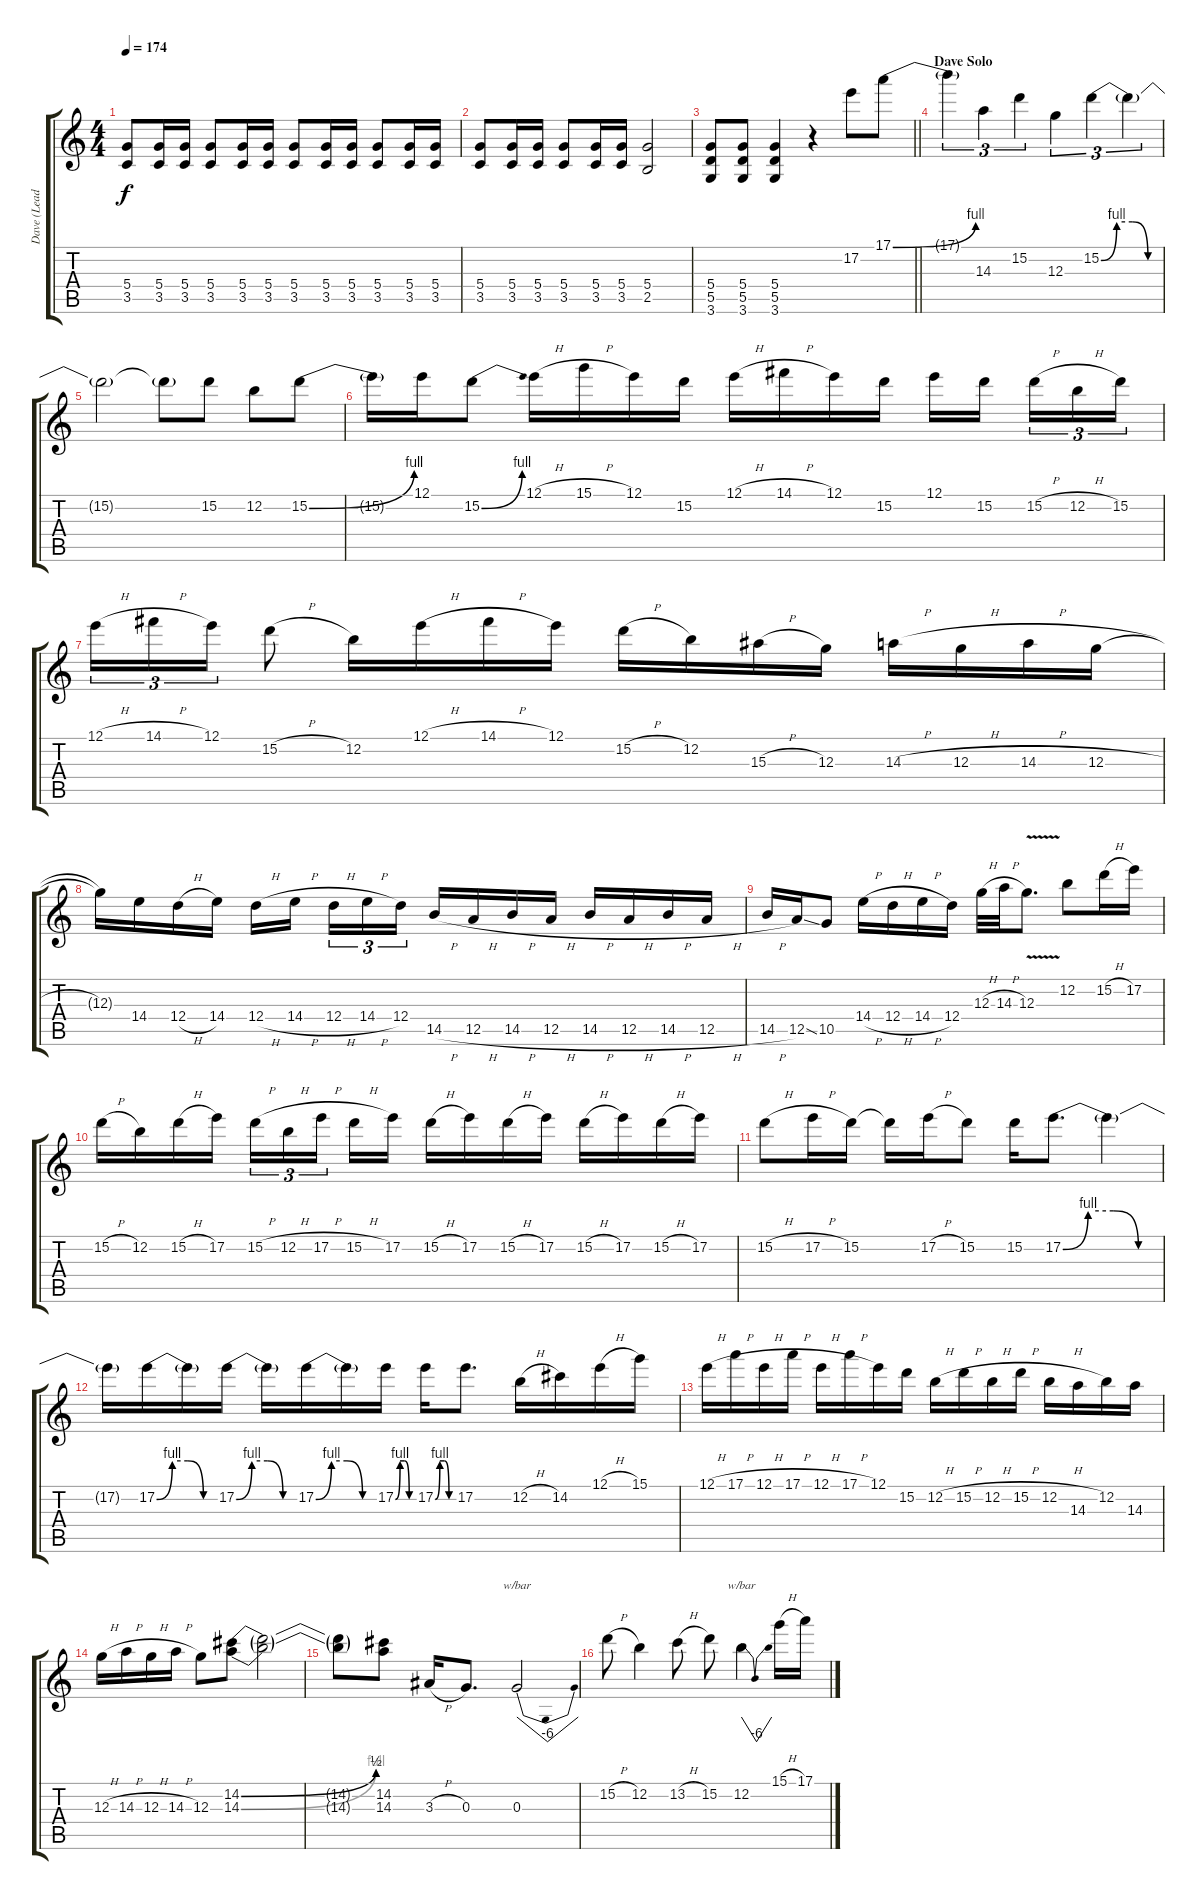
\track ("Dave (Lead Guitar)" "Dave (Lead") {instrument distortionguitar}
\staff {score tabs}
\tuning (E4 B3 G3 D3 A2 E2) {hide}
\ts (4 4)
\tempo 174
\clef g2
\ks c
(5.4 3.5).8{dy f} (5.4 3.5).16 (5.4 3.5).16 (5.4 3.5).8 (5.4 3.5).16 (5.4 3.5).16 (5.4 3.5).8 (5.4 3.5).16 (5.4 3.5).16 (5.4 3.5).8 (5.4 3.5).16 (5.4 3.5).16 |
(5.4 3.5).8 (5.4 3.5).16 (5.4 3.5).16 (5.4 3.5).8 (5.4 3.5).16 (5.4 3.5).16 (5.4 2.5).2 |
\barLineRight lightlight
(5.4 5.5 3.6).8 (5.4 5.5 3.6).8 (5.4 5.5 3.6).4 r.4 17.2.8{volume 16} 17.1{be (bend 0 0 60 4)}.8 |
\section ("" "Dave Solo")
17.1{t}.4{tu (3 2)} 14.3.4{tu (3 2)} 15.2.4{tu (3 2)} 12.3.4{tu (3 2)} 15.2{be (custom 0 0 15 4 30 4 45 0 60 0)}.4{tu (3 2)} 15.2{t}.4{tu (3 2)} |
15.2{t}.2 15.2{t}.8 15.2.8 12.2.8 15.2{be (bend 0 0 60 4)}.8 |
15.2{t}.16 12.1.16 15.2{be (bend 0 0 60 4)}.8 12.1{h}.16 15.1{h}.16 12.1.16 15.2.16 12.1{h}.16 14.1{h}.16 12.1.16 15.2.16 12.1.16 15.2.16{beam splitsecondary} 15.2{h}.16{tu (3 2)} 12.2{h}.16{tu (3 2)} 15.2.16{tu (3 2)} |
12.1{h}.16{tu (3 2)} 14.1{h}.16{tu (3 2)} 12.1.16{tu (3 2)} 15.2{h}.8 12.2.16 12.1{h}.16 14.1{h}.16 12.1.16 15.2{h}.16 12.2.16 15.3{h}.16 12.3.16 14.3{h}.16 12.3{h}.16 14.3{h}.16 12.3{h}.16 |
12.3{t}.16 14.4.16 12.4{h}.16 14.4.16 12.4{h}.16 14.4{h}.16{beam splitsecondary} 12.4{h}.16{tu (3 2)} 14.4{h}.16{tu (3 2)} 12.4.16{tu (3 2)} 14.5{h}.16 12.5{h}.16 14.5{h}.16 12.5{h}.16 14.5{h}.16 12.5{h}.16 14.5{h}.16 12.5{h}.16 |
14.5{h}.16 12.5{ss}.16 10.5.8 14.4{h}.16 12.4{h}.16 14.4{h}.16 12.4.16 12.3{h}.32 14.3{h}.32 12.3{v}.8{d} 12.2.8 15.2{h}.16 17.2.16 |
15.2{h}.16 12.2.16 15.2{h}.16 17.2.16 15.2{h}.16{tu (3 2)} 12.2{h}.16{tu (3 2)} 17.2{h}.16{tu (3 2) beam splitsecondary} 15.2{h}.16 17.2.16 15.2{h}.16 17.2.16 15.2{h}.16 17.2.16 15.2{h}.16 17.2.16 15.2{h}.16 17.2.16 |
15.2{h}.8 17.2{h}.16 15.2.16 15.2{t}.16 17.2{h}.16 15.2.8 15.2.16 17.2{be (custom 0 0 15 4 30 4 45 0 60 0)}.8{d} 17.2{t}.4 |
17.2{t}.16 17.2{be (custom 0 0 15 4 30 4 45 0 60 0)}.16 17.2{t}.16 17.2{be (custom 0 0 15 4 30 4 45 0 60 0)}.16 17.2{t}.16 17.2{be (custom 0 0 15 4 30 4 45 0 60 0)}.16 17.2{t}.16 17.2{be (custom 0 0 15 4 30 4 45 0 60 0)}.16 17.2{be (custom 0 0 15 4 30 4 45 0 60 0)}.16 17.2.8{d} 12.2{h}.16 14.2.16 12.1{h}.16 15.1.16 |
12.1{h}.16 17.1{h}.16 12.1{h}.16 17.1{h}.16 12.1{h}.16 17.1{h}.16 12.1.16 15.2.16 12.2{h}.16 15.2{h}.16 12.2{h}.16 15.2{h}.16 12.2{h}.16 14.3.16 12.2.16 14.3.16 |
12.3{h}.16 14.3{h}.16 12.3{h}.16 14.3{h}.16 12.3.8 (14.2{be (bend 0 0 60 2)} 14.3{be (bend 0 0 60 4)}).8 (14.2{t} 14.3{t}).2 |
(14.2{t} 14.3{t}).8 (14.2 14.3).8 3.3{h}.16 0.3.8{d} 0.3.2{tbe (dip default 0 0 30 -24 60 0)} |
15.2{h}.8 12.2.4 13.2{h}.8 15.2.8 12.2.4{tbe (dip default 0 0 30 -24 60 0)} 15.1{h}.16 17.1.16
